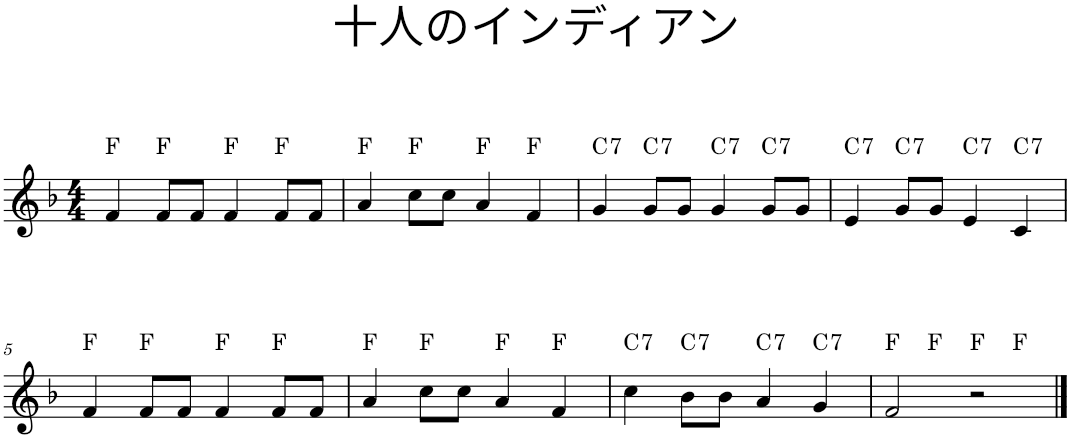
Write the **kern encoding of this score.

**kern	**harte
*part1	*part1
*staff1	*
*I"Piano	*
*I'Pno.	*
*clefG2	*
*k[b-]	*
*M4/4	*
=1	=1
4f/	F:maj
8f/L	F:maj
8f/J	.
4f/	F:maj
8f/L	F:maj
8f/J	.
=2	=2
4a/	F:maj
8cc\L	F:maj
8cc\J	.
4a/	F:maj
4f/	F:maj
=3	=3
!	!LO:H:kt=7
4g/	C:7
!	!LO:H:kt=7
8g/L	C:7
8g/J	.
!	!LO:H:kt=7
4g/	C:7
!	!LO:H:kt=7
8g/L	C:7
8g/J	.
=4	=4
!	!LO:H:kt=7
4e/	C:7
!	!LO:H:kt=7
8g/L	C:7
8g/J	.
!	!LO:H:kt=7
4e/	C:7
!	!LO:H:kt=7
4c/	C:7
!!LO:LB:g=z
=5	=5
4f/	F:maj
8f/L	F:maj
8f/J	.
4f/	F:maj
8f/L	F:maj
8f/J	.
=6	=6
4a/	F:maj
8cc\L	F:maj
8cc\J	.
4a/	F:maj
4f/	F:maj
=7	=7
!	!LO:H:kt=7
4cc\	C:7
!	!LO:H:kt=7
8b-\L	C:7
8b-\J	.
!	!LO:H:kt=7
4a/	C:7
!	!LO:H:kt=7
4g/	C:7
=8	=8
*^	*
*	*^	*
2f/	4ryy	2.ryy	F:maj
.	2.ryy	.	F:maj
2r	.	.	F:maj
.	.	4ryy	F:maj
*v	*v	*v	*
==	==
*-	*-
